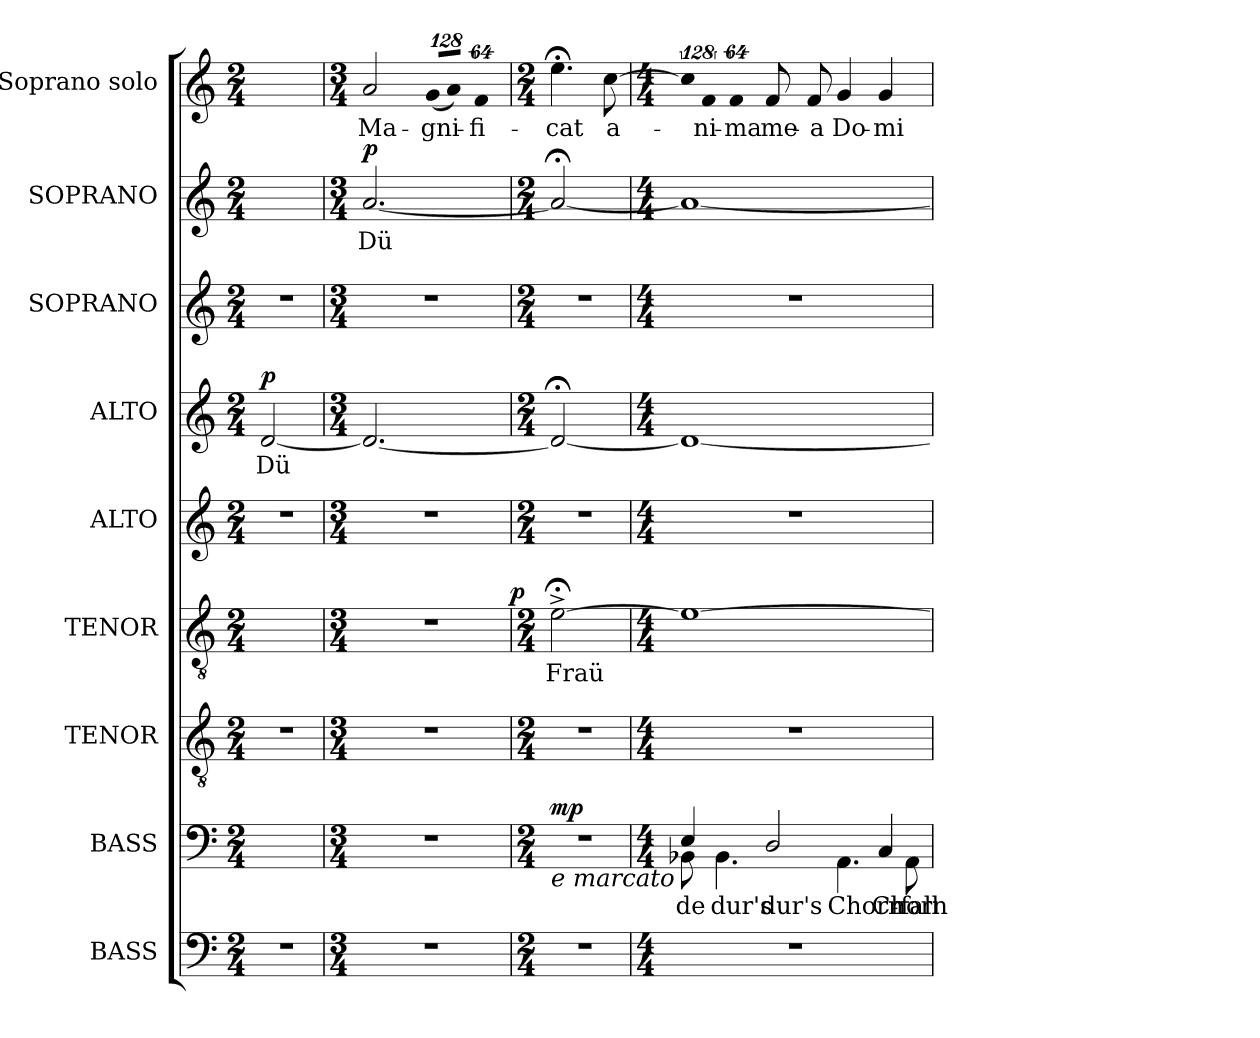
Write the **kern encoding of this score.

**kern	**kern	**text	**dynam	**kern	**kern	**text	**dynam	**kern	**kern	**text	**dynam	**kern	**kern	**text	**dynam	**kern	**text
*part9	*part8	*part8	*part8	*part7	*part6	*part6	*part6	*part5	*part4	*part4	*part4	*part3	*part2	*part2	*part2	*part1	*part1
*staff9	*staff8	*staff8	*staff8	*staff7	*staff6	*staff6	*staff6	*staff5	*staff4	*staff4	*staff4	*staff3	*staff2	*staff2	*staff2	*staff1	*staff1
*I"BASS	*I"BASS	*	*	*I"TENOR	*I"TENOR	*	*	*I"ALTO	*I"ALTO	*	*	*I"SOPRANO	*I"SOPRANO	*	*	*I"Soprano solo	*
*I'B.	*I'B.	*	*	*I'T.	*I'T.	*	*	*I'A.	*I'A.	*	*	*I'S.	*I'S.	*	*	*I'S.	*
!!LO:PB:g=z
*clefF4	*clefF4	*	*	*clefGv2	*clefGv2	*	*	*clefG2	*clefG2	*	*	*clefG2	*clefG2	*	*	*clefG2	*
*	*	*	*	*ITrd7c12	*ITrd7c12	*	*	*	*	*	*	*	*	*	*	*	*
*k[]	*k[]	*	*	*k[]	*k[]	*	*	*k[]	*k[]	*	*	*k[]	*k[]	*	*	*k[]	*
*M2/4	*M2/4	*	*	*M2/4	*M2/4	*	*	*M2/4	*M2/4	*	*	*M2/4	*M2/4	*	*	*M2/4	*
*MM60	*MM60	*	*	*MM60	*MM60	*	*	*MM60	*MM60	*	*	*MM60	*MM60	*	*	*MM60	*
=1	=1	=1	=1	=1	=1	=1	=1	=1	=1	=1	=1	=1	=1	=1	=1	=1	=1
!LO:N:vis=1	!LO:N:vis=1	!	!	!LO:N:vis=1	!LO:N:vis=1	!	!	!LO:N:vis=1	!	!	!	!	!	!	!	!	!
!	!	!	!	!	!	!	!	!	!	!LO:LY:b:color=#000000	!	!LO:N:vis=1	!LO:N:vis=1	!	!	!LO:N:vis=1	!
2r	2ryy	.	.	2r	2ryy	.	.	2r	[<2di/	Dü	p	2r	2ryy	.	.	2ryy	.
=2	=2	=2	=2	=2	=2	=2	=2	=2	=2	=2	=2	=2	=2	=2	=2	=2	=2
*M3/4	*M3/4	*	*	*M3/4	*M3/4	*	*	*M3/4	*M3/4	*	*	*M3/4	*M3/4	*	*	*M3/4	*
!LO:N:vis=1	!LO:N:vis=1	!	!	!LO:N:vis=1	!LO:N:vis=1	!	!	!LO:N:vis=1	!	!	!	!LO:N:vis=1	!	!	!	!	!
!	!	!	!	!	!	!	!	!	!	!	!	!	!	!LO:LY:b:color=#000000	!	!	!
!	!	!	!	!	!	!	!	!	!	!	!	!	!	!	!	!	!LO:LY:b:color=#000000
*	*	*	*	*	*^	*	*	*	*	*	*	*	*	*	*	*	*
2.r	2.r	.	.	2.r	2.r	2ryy	.	.	2.r	2.di/_<	.	.	2.r	[<2.ai/	Dü	p	2ai/	Ma-
!	!	!	!	!	!	!	!	!	!	!	!	!	!	!	!	!	!LO:N:vis=8	!
!	!	!	!	!	!	!	!	!	!	!	!	!	!	!	!	!	!	!LO:LY:b:color=#000000
.	.	.	.	.	.	8ryy	.	.	.	.	.	.	.	.	.	.	(1024%85gi/L	-gni-
!	!	!	!	!	!	!	!	!	!	!	!	!	!	!	!	!	!LO:N:vis=8	!
.	.	.	.	.	.	.	.	.	.	.	.	.	.	.	.	.	1024%85ai/J)	.
.	.	.	.	.	.	16ryy	.	.	.	.	.	.	.	.	.	.	.	.
!	!	!	!	!	!	!	!	!	!	!	!	!	!	!	!	!	!LO:N:vis=8	!
!	!	!	!	!	!	!	!	!	!	!	!	!	!	!	!	!	!	!LO:LY:b:color=#000000
.	.	.	.	.	.	.	.	.	.	.	.	.	.	.	.	.	512%43fi/	-fi-
.	.	.	.	.	.	32ryy	.	.	.	.	.	.	.	.	.	.	.	.
.	.	.	.	.	.	64ryy	.	.	.	.	.	.	.	.	.	.	.	.
.	.	.	.	.	.	128...ryy	.	.	.	.	.	.	.	.	.	.	.	.
.	.	.	.	.	.	1024ryy	.	p	.	.	.	.	.	.	.	.	.	.
*	*	*	*	*	*v	*v	*	*	*	*	*	*	*	*	*	*	*	*
=3	=3	=3	=3	=3	=3	=3	=3	=3	=3	=3	=3	=3	=3	=3	=3	=3	=3
*M2/4	*M2/4	*	*	*M2/4	*M2/4	*	*	*M2/4	*M2/4	*	*	*M2/4	*M2/4	*	*	*M2/4	*
*	*	*	*	*	*^	*	*	*	*	*	*	*	*	*	*	*	*
!LO:N:vis=1	!LO:N:vis=1	!	!	!LO:N:vis=1	!	!	!	!	!	!	!	!	!	!	!	!	!	!
*	*	*	*	*	*v	*v	*	*	*	*	*	*	*	*	*	*	*	*
*	*	*	*	*	*^	*	*	*	*	*	*	*	*	*	*	*	*
!	!	!	!	!	!	!	!LO:LY:b:color=#000000	!	!LO:N:vis=1	!	!	!	!LO:N:vis=1	!	!	!	!	!
*	*	*	*	*	*v	*v	*	*	*	*	*	*	*	*	*	*	*	*
*	*	*	*	*	*^	*	*	*	*	*	*	*	*	*	*	*	*
!	!LO:TX:b:i:t=e marcato	!	!	!	!	!	!	!	!	!	!	!	!	!	!	!	!	!
!	!	!	!	!	!	!	!	!	!	!	!	!	!	!	!	!	!	!LO:LY:b:color=#000000
*	*	*	*	*	*v	*v	*	*	*	*	*	*	*	*	*	*	*	*
2r	2r	.	mp	2r	[>2E;^i\	Fraü	.	2r	2d;i/_<	.	.	2r	2a;i/_<	.	.	4.ee;i\	-cat
!	!	!	!	!	!	!	!	!	!	!	!	!	!	!	!	!	!LO:LY:b:color=#000000
.	.	.	.	.	.	.	.	.	.	.	.	.	.	.	.	[>8cci\	a-
=4	=4	=4	=4	=4	=4	=4	=4	=4	=4	=4	=4	=4	=4	=4	=4	=4	=4
*M4/4	*M4/4	*	*	*M4/4	*M4/4	*	*	*M4/4	*M4/4	*	*	*M4/4	*M4/4	*	*	*M4/4	*
!	!	!LO:LY:a:color=#000000	!	!	!	!	!	!	!	!	!	!	!	!	!	!	!
*	*^	*	*	*	*	*	*	*	*	*	*	*	*	*	*	*	*
!	!	!	!LO:LY:b:color=#000000	!	!	!	!	!	!	!	!	!	!	!	!	!	!LO:N:vis=8	!
1r	4Ei/	8BB-Xi\	de	.	1r	1Ei_>	.	.	1r	1di_<	.	.	1r	1ai_<	.	.	1024%85cci/]	.
!	!	!	!	!	!	!	!	!	!	!	!	!	!	!	!	!	!LO:N:vis=8	!
!	!	!	!	!	!	!	!	!	!	!	!	!	!	!	!	!	!	!LO:LY:b:color=#000000
.	.	.	.	.	.	.	.	.	.	.	.	.	.	.	.	.	1024%85fi/	-ni-
!	!	!	!LO:LY:b:color=#000000	!	!	!	!	!	!	!	!	!	!	!	!	!	!	!
.	.	4.BB-i\	dur's	.	.	.	.	.	.	.	.	.	.	.	.	.	.	.
!	!	!	!	!	!	!	!	!	!	!	!	!	!	!	!	!	!LO:N:vis=8	!
!	!	!	!	!	!	!	!	!	!	!	!	!	!	!	!	!	!	!LO:LY:b:color=#000000
.	.	.	.	.	.	.	.	.	.	.	.	.	.	.	.	.	512%43fi/	-ma
!	!	!	!LO:LY:a:color=#000000	!	!	!	!	!	!	!	!	!	!	!	!	!	!	!
!	!	!	!	!	!	!	!	!	!	!	!	!	!	!	!	!	!	!LO:LY:b:color=#000000
.	2Di/	.	dur's	.	.	.	.	.	.	.	.	.	.	.	.	.	8fi/	me-
!	!	!	!	!	!	!	!	!	!	!	!	!	!	!	!	!	!	!LO:LY:b:color=#000000
.	.	.	.	.	.	.	.	.	.	.	.	.	.	.	.	.	8fi/	-a
!	!	!	!LO:LY:b:color=#000000	!	!	!	!	!	!	!	!	!	!	!	!	!	!	!
!	!	!	!	!	!	!	!	!	!	!	!	!	!	!	!	!	!	!LO:LY:b:color=#000000
.	.	4.AAi\	Chorn-	.	.	.	.	.	.	.	.	.	.	.	.	.	4gi/	Do-
!	!	!	!LO:LY:a:color=#000000	!	!	!	!	!	!	!	!	!	!	!	!	!	!	!
!	!	!	!	!	!	!	!	!	!	!	!	!	!	!	!	!	!	!LO:LY:b:color=#000000
.	4Ci/	.	Chorn-	.	.	.	.	.	.	.	.	.	.	.	.	.	4gi/	-mi-
!	!	!	!LO:LY:b:color=#000000	!	!	!	!	!	!	!	!	!	!	!	!	!	!	!
.	.	8AAi\	-fall	.	.	.	.	.	.	.	.	.	.	.	.	.	.	.
*	*v	*v	*	*	*	*	*	*	*	*	*	*	*	*	*	*	*	*
=	=	=	=	=	=	=	=	=	=	=	=	=	=	=	=	=	=
*-	*-	*-	*-	*-	*-	*-	*-	*-	*-	*-	*-	*-	*-	*-	*-	*-	*-
